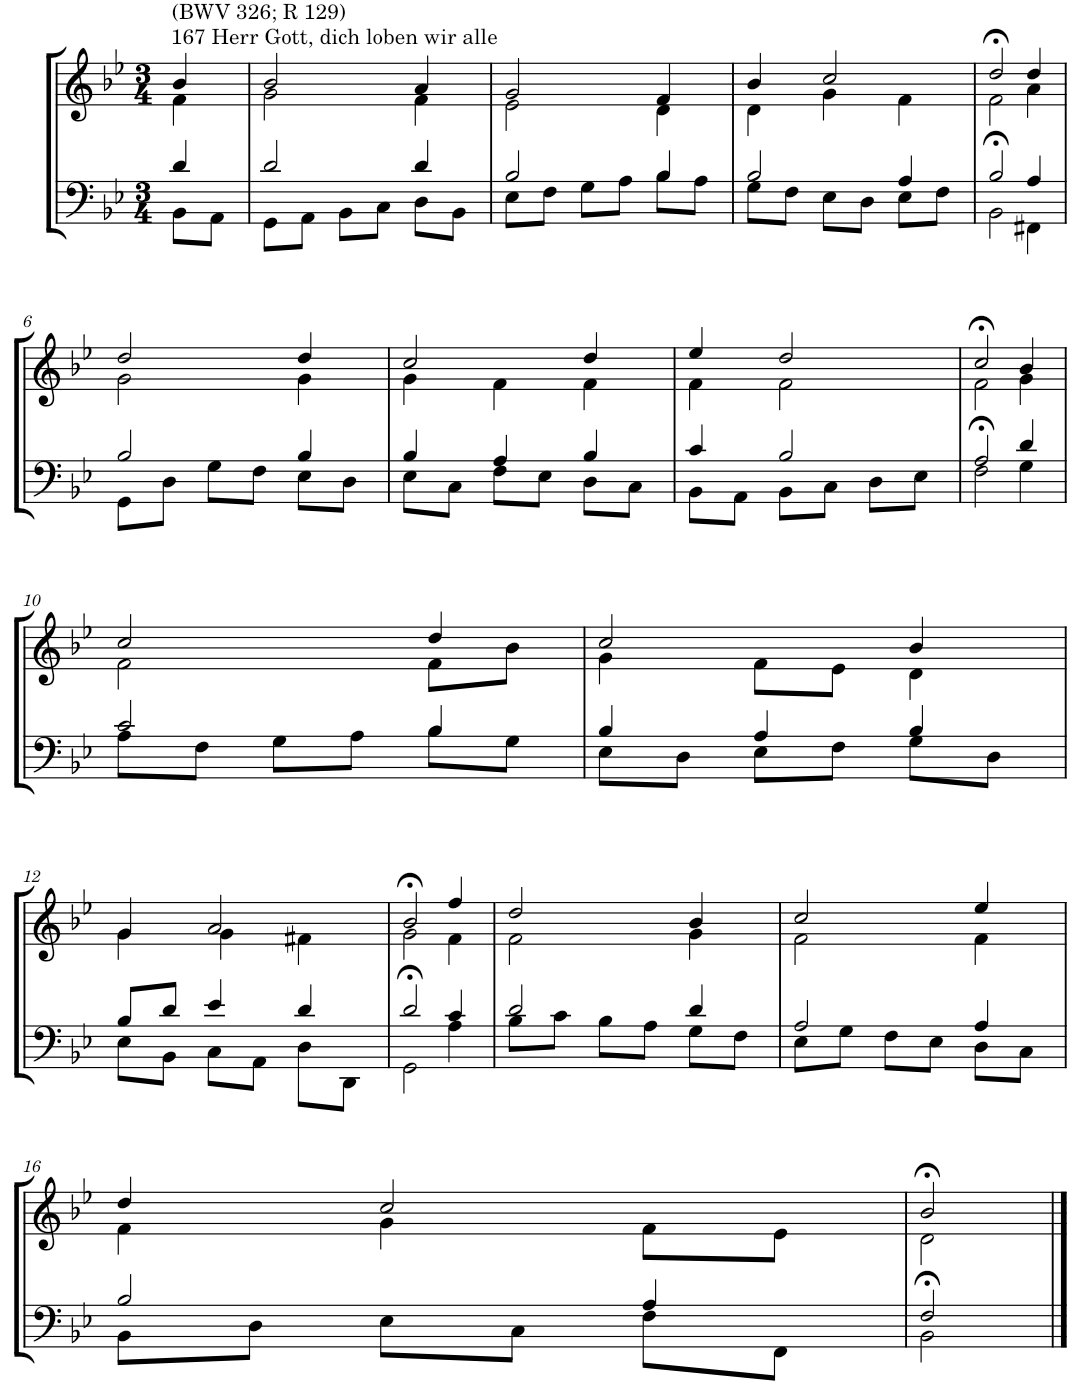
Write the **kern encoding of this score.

**kern	**kern
*part2	*part1
*staff2	*staff1
*I"Tenor/Baß	*I"Sopran/Alt
*clefF4	*clefG2
*k[b-e-]	*k[b-e-]
*M3/4	*M3/4
=1	=1
*^	*^
!	!	!LO:TX:a:t=167 Herr Gott, dich loben wir alle	!
!	!	!LO:TX:a:t=(BWV 326; R 129)	!
4d/	8BB-\L	4b-/	4f\
.	8AA\J	.	.
=2	=2	=2	=2
2d/	8GG\L	2b-/	2g\
.	8AA\J	.	.
.	8BB-\L	.	.
.	8C\J	.	.
4d/	8D\L	4a/	4f\
.	8BB-\J	.	.
=3	=3	=3	=3
2B-/	8E-\L	2g/	2e-\
.	8F\J	.	.
.	8G\L	.	.
.	8A\J	.	.
4B-/	8B-\L	4f/	4d\
.	8A\J	.	.
=4	=4	=4	=4
2B-/	8G\L	4b-/	4d\
.	8F\J	.	.
.	8E-\L	2cc/	4g\
.	8D\J	.	.
4A/	8E-\L	.	4f\
.	8F\J	.	.
=5	=5	=5	=5
2B-/	2BB->\	2dd>/	2f\
4A/	4FF#X\	4dd/	4a\
!!LO:LB:g=z	!!
=6	=6	=6	=6
2B-/	8GG\L	2dd/	2g\
.	8D\J	.	.
.	8G\L	.	.
.	8F\J	.	.
4B-/	8E-\L	4dd/	4g\
.	8D\J	.	.
=7	=7	=7	=7
4B-/	8E-\L	2cc/	4g\
.	8C\J	.	.
4A/	8F\L	.	4f\
.	8E-\J	.	.
4B-/	8D\L	4dd/	4f\
.	8C\J	.	.
=8	=8	=8	=8
4c/	8BB-\L	4ee-/	4f\
.	8AA\J	.	.
2B-/	8BB-\L	2dd/	2f\
.	8C\J	.	.
.	8D\L	.	.
.	8E-\J	.	.
=9	=9	=9	=9
2A/	2F>\	2cc>/	2f\
4d/	4G\	4b-/	4g\
!!LO:LB:g=z	!!
=10	=10	=10	=10
2c/	8A\L	2cc/	2f\
.	8F\J	.	.
.	8G\L	.	.
.	8A\J	.	.
4B-/	8B-\L	4dd/	8f\L
.	8G\J	.	8b-\J
=11	=11	=11	=11
4B-/	8E-\L	2cc/	4g\
.	8D\J	.	.
4A/	8E-\L	.	8f\L
.	8F\J	.	8e-\J
4B-/	8G\L	4b-/	4d\
.	8D\J	.	.
!!LO:LB:g=z	!!
=12	=12	=12	=12
8B-/L	8E-\L	4g/	4g\
8d/J	8BB-\J	.	.
4e-/	8C\L	2a/	4g\
.	8AA\J	.	.
4d/	8D\L	.	4f#X\
.	8DD\J	.	.
=13	=13	=13	=13
2d/	2GG>\	2b->/	2g\
4c/	4A\	4ff/	4f\
=14	=14	=14	=14
2d/	8B-\L	2dd/	2f\
.	8c\J	.	.
.	8B-\L	.	.
.	8A\J	.	.
4d/	8G\L	4b-/	4g\
.	8F\J	.	.
=15	=15	=15	=15
2A/	8E-\L	2cc/	2f\
.	8G\J	.	.
.	8F\L	.	.
.	8E-\J	.	.
4A/	8D\L	4ee-/	4f\
.	8C\J	.	.
!!LO:LB:g=z	!!
=16	=16	=16	=16
2B-/	8BB-\L	4dd/	4f\
.	8D\J	.	.
.	8E-\L	2cc/	4g\
.	8C\J	.	.
4A/	8F\L	.	8f\L
.	8FF\J	.	8e-\J
=17	=17	=17	=17
2F/	2BB->\	2b->/	2d\
*v	*v	*	*
*	*v	*v
==	==
*-	*-
